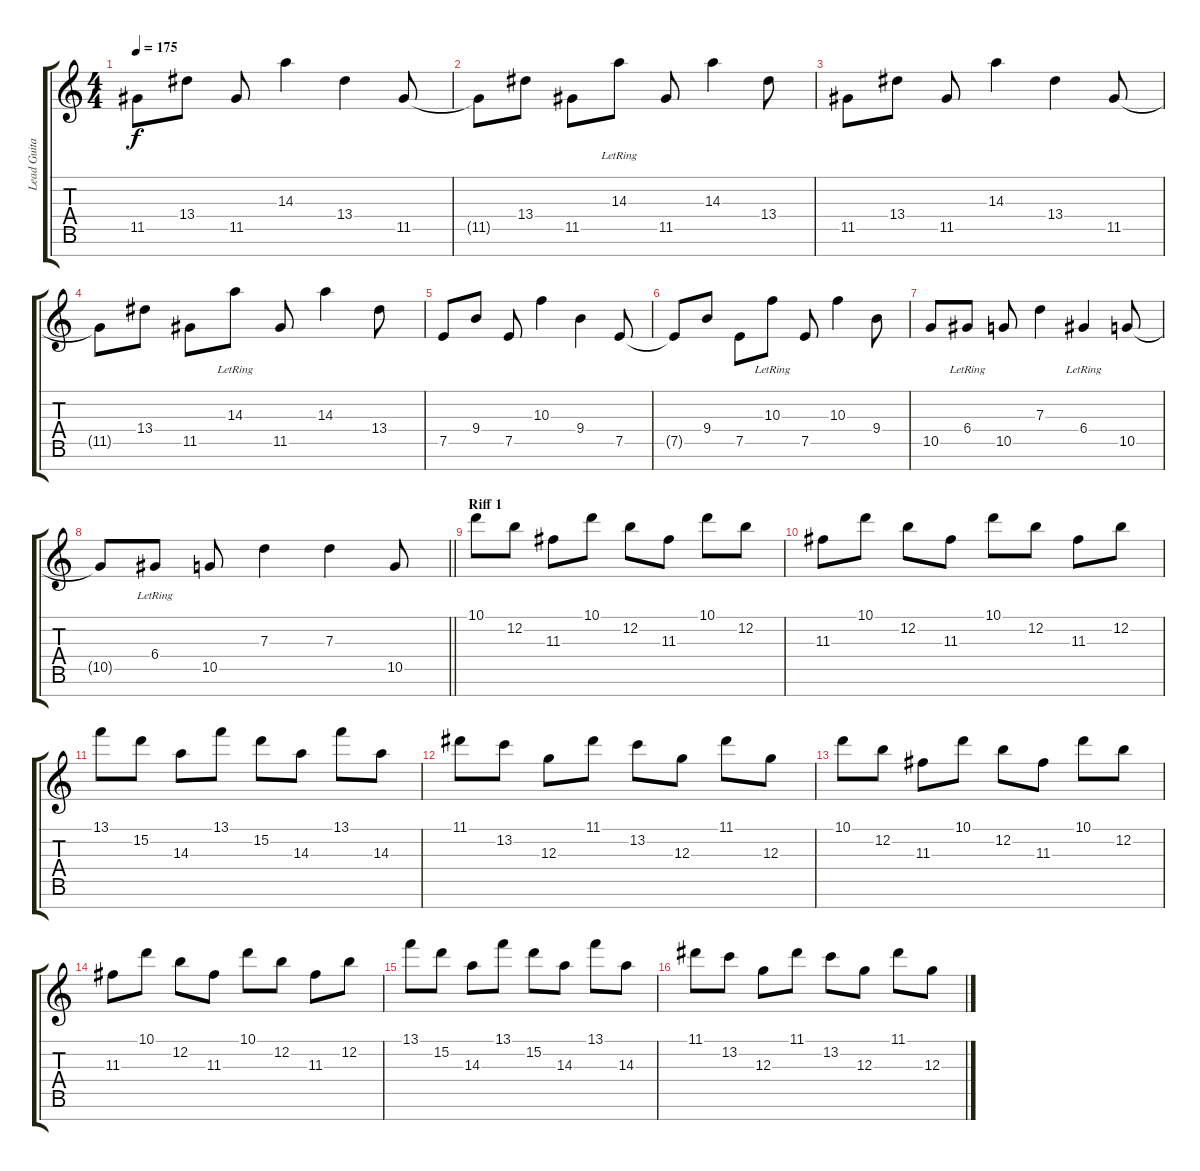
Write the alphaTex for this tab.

\track ("Lead Guitar" "Lead Guita") {instrument distortionguitar}
\staff {score tabs}
\tuning (E4 B3 G3 D3 A2 E2 B1) {hide}
\ts (4 4)
\tempo 175
\clef g2
\ks c
11.5.8{dy f} 13.4.8 11.5.8 14.3.4 13.4.4 11.5.8 |
11.5{t}.8 13.4.8 11.5.8 14.3{lr}.8 11.5.8 14.3.4 13.4.8 |
11.5.8 13.4.8 11.5.8 14.3.4 13.4.4 11.5.8 |
11.5{t}.8 13.4.8 11.5.8 14.3{lr}.8 11.5.8 14.3.4 13.4.8 |
7.5.8 9.4.8 7.5.8 10.3.4 9.4.4 7.5.8 |
7.5{t}.8 9.4.8 7.5.8 10.3{lr}.8 7.5.8 10.3.4 9.4.8 |
10.5.8 6.4{lr}.8 10.5.8 7.3.4 6.4{lr}.4 10.5.8 |
\barLineRight lightlight
10.5{t}.8 6.4{lr}.8 10.5.8 7.3.4 7.3.4 10.5.8 |
\section ("" "Riff 1")
10.1.8 12.2.8 11.3.8 10.1.8 12.2.8 11.3.8 10.1.8 12.2.8 |
11.3.8 10.1.8 12.2.8 11.3.8 10.1.8 12.2.8 11.3.8 12.2.8 |
13.1.8 15.2.8 14.3.8 13.1.8 15.2.8 14.3.8 13.1.8 14.3.8 |
11.1.8 13.2.8 12.3.8 11.1.8 13.2.8 12.3.8 11.1.8 12.3.8 |
10.1.8 12.2.8 11.3.8 10.1.8 12.2.8 11.3.8 10.1.8 12.2.8 |
11.3.8 10.1.8 12.2.8 11.3.8 10.1.8 12.2.8 11.3.8 12.2.8 |
13.1.8 15.2.8 14.3.8 13.1.8 15.2.8 14.3.8 13.1.8 14.3.8 |
11.1.8 13.2.8 12.3.8 11.1.8 13.2.8 12.3.8 11.1.8 12.3.8
